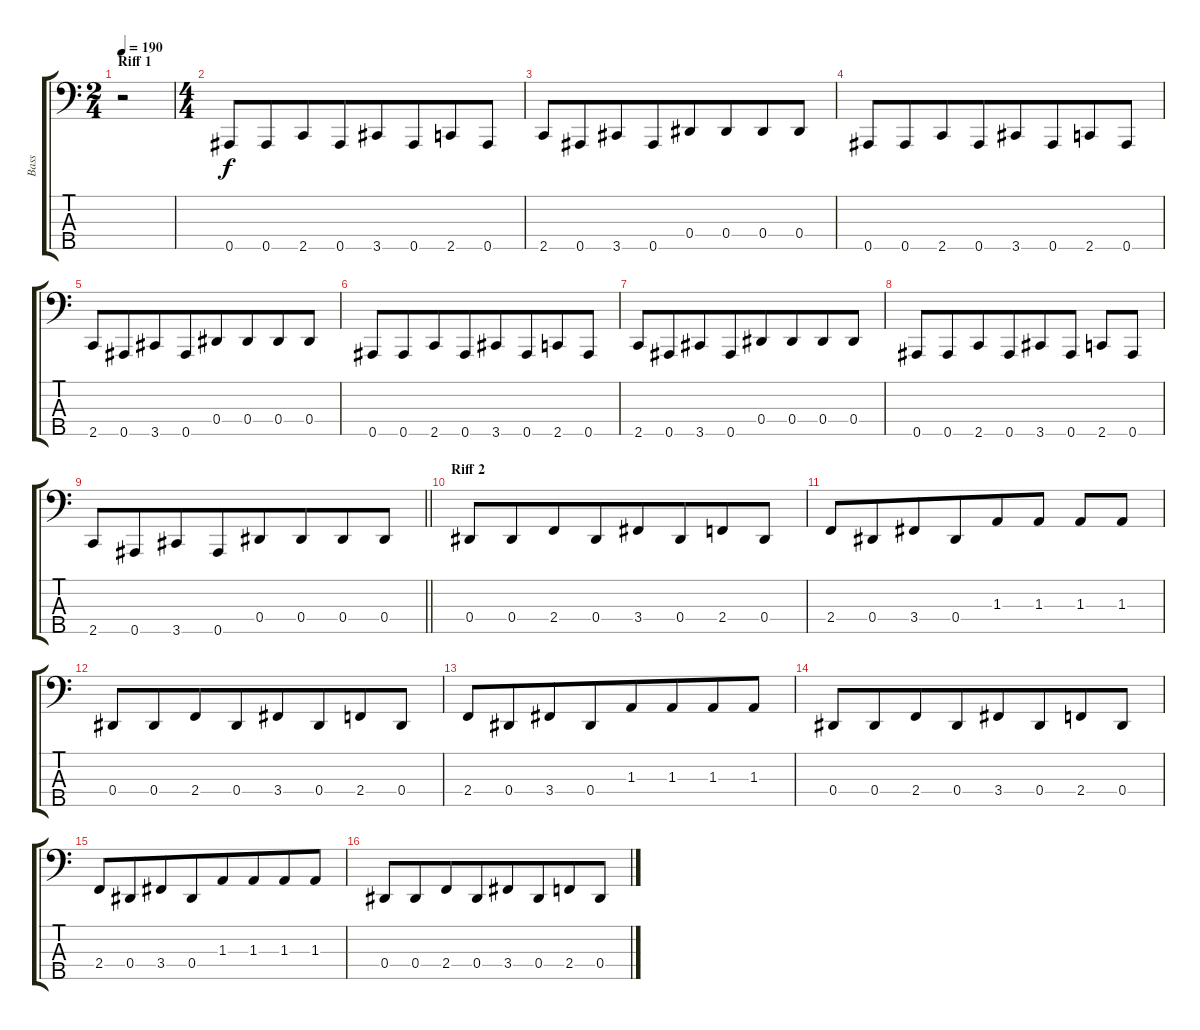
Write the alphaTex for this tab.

\track ("Bass" "Bass") {instrument electricbassfinger}
\staff {score tabs}
\tuning (Gb2 Db2 Ab1 Eb1 Bb0) {hide}
\ts (2 4)
\section ("" "Riff 1")
\tempo 190
\clef f4
\ks c
r.2{dy f instrument electricbassfinger} |
\ts (4 4)
0.5.8{beam merge} 0.5.8{beam merge} 2.5.8{beam merge} 0.5.8{beam merge} 3.5.8{beam merge} 0.5.8{beam merge} 2.5.8{beam merge} 0.5.8 |
2.5.8 0.5.8{beam merge} 3.5.8{beam merge} 0.5.8{beam merge} 0.4.8{beam merge} 0.4.8{beam merge} 0.4.8{beam merge} 0.4.8 |
0.5.8{beam merge} 0.5.8{beam merge} 2.5.8{beam merge} 0.5.8{beam merge} 3.5.8 0.5.8{beam merge} 2.5.8{beam merge} 0.5.8 |
2.5.8{beam merge} 0.5.8{beam merge} 3.5.8{beam merge} 0.5.8{beam merge} 0.4.8{beam merge} 0.4.8{beam merge} 0.4.8{beam merge} 0.4.8 |
0.5.8 0.5.8{beam merge} 2.5.8 0.5.8{beam merge} 3.5.8 0.5.8{beam merge} 2.5.8{beam merge} 0.5.8 |
2.5.8{beam merge} 0.5.8{beam merge} 3.5.8 0.5.8{beam merge} 0.4.8 0.4.8{beam merge} 0.4.8 0.4.8 |
0.5.8{beam merge} 0.5.8{beam merge} 2.5.8{beam merge} 0.5.8{beam merge} 3.5.8 0.5.8 2.5.8{beam merge} 0.5.8 |
\barLineRight lightlight
2.5.8{beam merge} 0.5.8{beam merge} 3.5.8{beam merge} 0.5.8{beam merge} 0.4.8{beam merge} 0.4.8{beam merge} 0.4.8{beam merge} 0.4.8 |
\section ("" "Riff 2")
0.4.8 0.4.8{beam merge} 2.4.8 0.4.8{beam merge} 3.4.8 0.4.8{beam merge} 2.4.8{beam merge} 0.4.8 |
2.4.8{beam merge} 0.4.8{beam merge} 3.4.8{beam merge} 0.4.8{beam merge} 1.3.8{beam merge} 1.3.8 1.3.8{beam merge} 1.3.8 |
0.4.8{beam merge} 0.4.8{beam merge} 2.4.8 0.4.8{beam merge} 3.4.8{beam merge} 0.4.8{beam merge} 2.4.8 0.4.8 |
2.4.8{beam merge} 0.4.8{beam merge} 3.4.8{beam merge} 0.4.8{beam merge} 1.3.8{beam merge} 1.3.8{beam merge} 1.3.8{beam merge} 1.3.8 |
0.4.8{beam merge} 0.4.8{beam merge} 2.4.8{beam merge} 0.4.8{beam merge} 3.4.8{beam merge} 0.4.8{beam merge} 2.4.8{beam merge} 0.4.8 |
2.4.8{beam merge} 0.4.8{beam merge} 3.4.8{beam merge} 0.4.8{beam merge} 1.3.8{beam merge} 1.3.8{beam merge} 1.3.8{beam merge} 1.3.8 |
0.4.8{beam merge} 0.4.8{beam merge} 2.4.8{beam merge} 0.4.8{beam merge} 3.4.8 0.4.8{beam merge} 2.4.8{beam merge} 0.4.8
